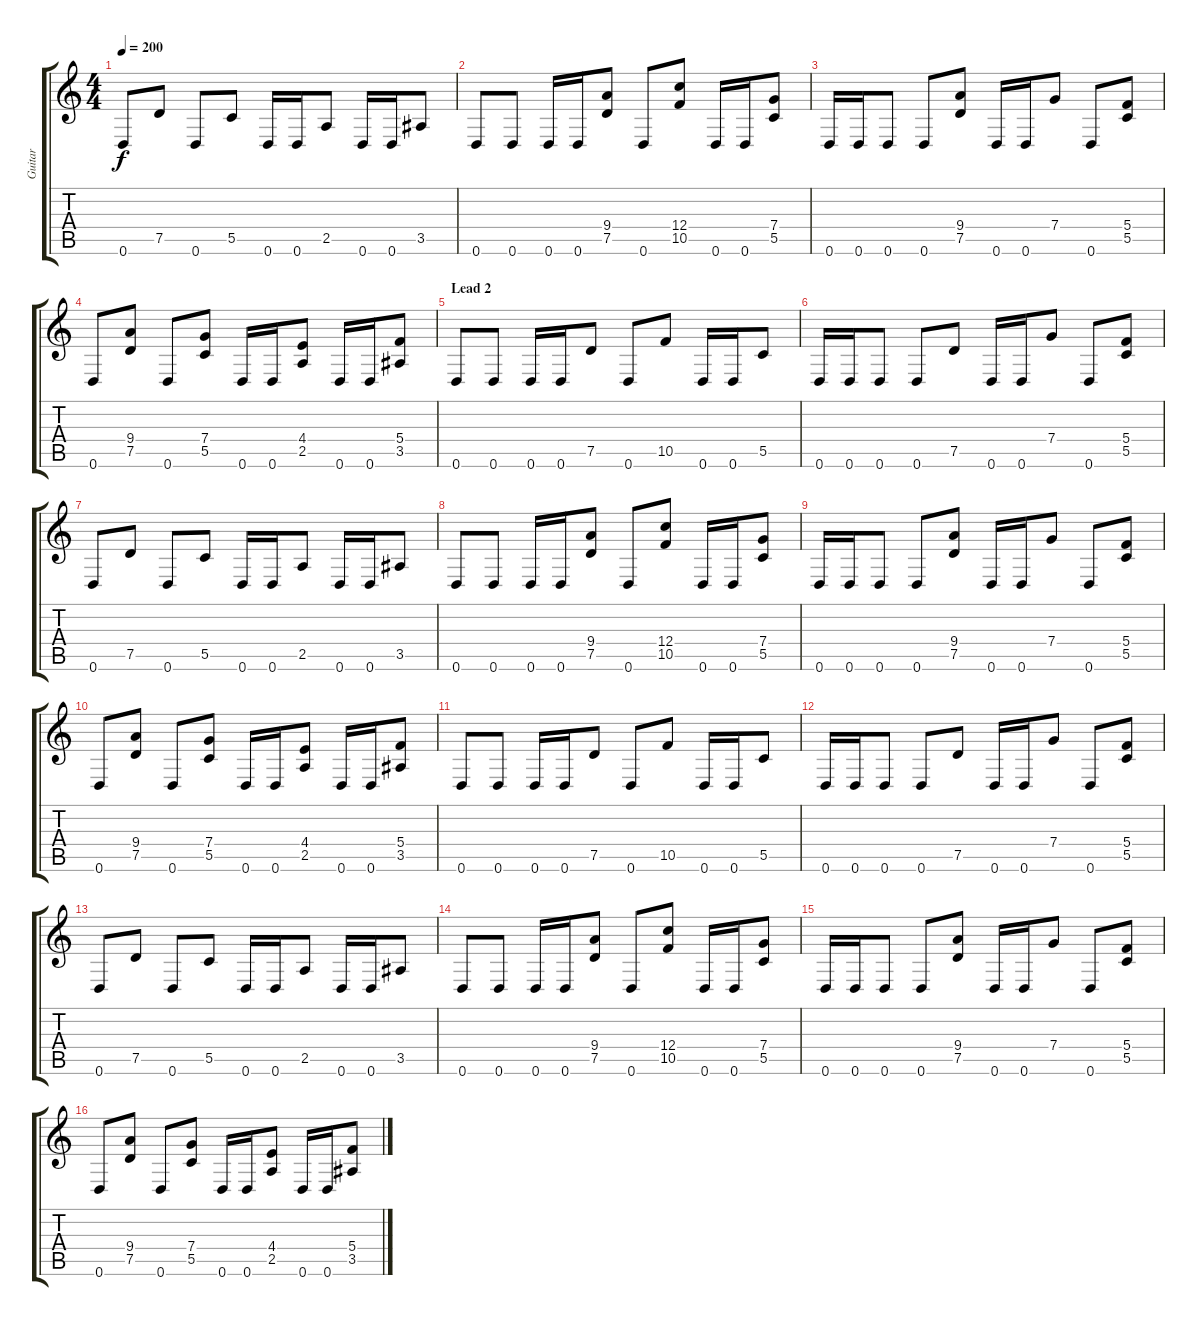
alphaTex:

\track ("Guitar " "Guitar ") {instrument distortionguitar}
\staff {score tabs}
\tuning (D4 A3 F3 C3 G2 D2) {hide}
\ts (4 4)
\tempo 200
\clef g2
\ks c
0.6.8{dy f} 7.5.8 0.6.8 5.5.8 0.6.16 0.6.16 2.5.8 0.6.16 0.6.16 3.5.8 |
0.6.8 0.6.8 0.6.16 0.6.16 (9.4 7.5).8 0.6.8 (12.4 10.5).8 0.6.16 0.6.16 (7.4 5.5).8 |
0.6.16 0.6.16 0.6.8 0.6.8 (9.4 7.5).8 0.6.16 0.6.16 7.4.8 0.6.8 (5.4 5.5).8 |
0.6.8 (9.4 7.5).8 0.6.8 (7.4 5.5).8 0.6.16 0.6.16 (4.4 2.5).8 0.6.16 0.6.16 (5.4 3.5).8 |
\section ("" "Lead 2")
0.6.8 0.6.8 0.6.16 0.6.16 7.5.8 0.6.8 10.5.8 0.6.16 0.6.16 5.5.8 |
0.6.16 0.6.16 0.6.8 0.6.8 7.5.8 0.6.16 0.6.16 7.4.8 0.6.8 (5.4 5.5).8 |
0.6.8 7.5.8 0.6.8 5.5.8 0.6.16 0.6.16 2.5.8 0.6.16 0.6.16 3.5.8 |
0.6.8 0.6.8 0.6.16 0.6.16 (9.4 7.5).8 0.6.8 (12.4 10.5).8 0.6.16 0.6.16 (7.4 5.5).8 |
0.6.16 0.6.16 0.6.8 0.6.8 (9.4 7.5).8 0.6.16 0.6.16 7.4.8 0.6.8 (5.4 5.5).8 |
0.6.8 (9.4 7.5).8 0.6.8 (7.4 5.5).8 0.6.16 0.6.16 (4.4 2.5).8 0.6.16 0.6.16 (5.4 3.5).8 |
0.6.8 0.6.8 0.6.16 0.6.16 7.5.8 0.6.8 10.5.8 0.6.16 0.6.16 5.5.8 |
0.6.16 0.6.16 0.6.8 0.6.8 7.5.8 0.6.16 0.6.16 7.4.8 0.6.8 (5.4 5.5).8 |
0.6.8 7.5.8 0.6.8 5.5.8 0.6.16 0.6.16 2.5.8 0.6.16 0.6.16 3.5.8 |
0.6.8 0.6.8 0.6.16 0.6.16 (9.4 7.5).8 0.6.8 (12.4 10.5).8 0.6.16 0.6.16 (7.4 5.5).8 |
0.6.16 0.6.16 0.6.8 0.6.8 (9.4 7.5).8 0.6.16 0.6.16 7.4.8 0.6.8 (5.4 5.5).8 |
0.6.8 (9.4 7.5).8 0.6.8 (7.4 5.5).8 0.6.16 0.6.16 (4.4 2.5).8 0.6.16 0.6.16 (5.4 3.5).8
